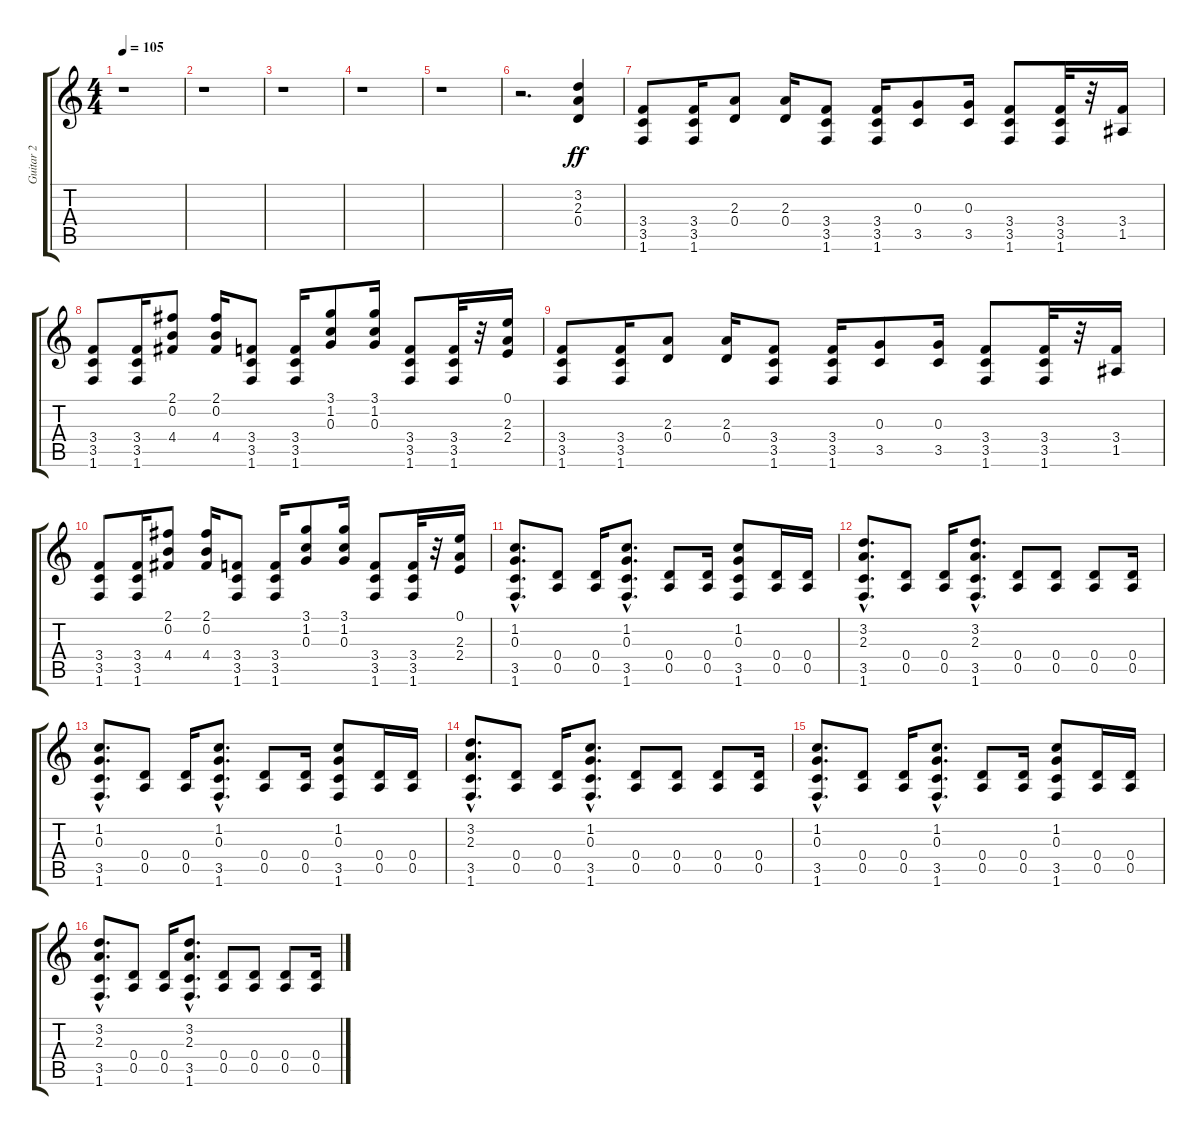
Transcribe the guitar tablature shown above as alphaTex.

\track ("Guitar 2" "Guitar 2") {instrument distortionguitar}
\staff {score tabs}
\tuning (E4 B3 G3 D3 A2 E2) {hide}
\ts (4 4)
\tempo 105
\clef g2
\ks c
r.1{dy ff instrument distortionguitar} |
r.1 |
r.1 |
r.1 |
r.1 |
r.2{d} (3.2 2.3 0.4).4 |
(3.4 3.5 1.6).8 (3.4 3.5 1.6).16 (2.3 0.4).8 (2.3 0.4).16 (3.4 3.5 1.6).8 (3.4 3.5 1.6).16 (0.3 3.5).8 (0.3 3.5).16 (3.4 3.5 1.6).8 (3.4 3.5 1.6).32 r.32 (3.4 1.5).16 |
(3.4 3.5 1.6).8 (3.4 3.5 1.6).16 (2.1 0.2 4.4).8 (2.1 0.2 4.4).16 (3.4 3.5 1.6).8 (3.4 3.5 1.6).16 (3.1 1.2 0.3).8 (3.1 1.2 0.3).16 (3.4 3.5 1.6).8 (3.4 3.5 1.6).32 r.32 (0.1 2.3 2.4).16 |
(3.4 3.5 1.6).8 (3.4 3.5 1.6).16 (2.3 0.4).8 (2.3 0.4).16 (3.4 3.5 1.6).8 (3.4 3.5 1.6).16 (0.3 3.5).8 (0.3 3.5).16 (3.4 3.5 1.6).8 (3.4 3.5 1.6).32 r.32 (3.4 1.5).16 |
(3.4 3.5 1.6).8 (3.4 3.5 1.6).16 (2.1 0.2 4.4).8 (2.1 0.2 4.4).16 (3.4 3.5 1.6).8 (3.4 3.5 1.6).16 (3.1 1.2 0.3).8 (3.1 1.2 0.3).16 (3.4 3.5 1.6).8 (3.4 3.5 1.6).32 r.32 (0.1 2.3 2.4).16 |
(1.2{hac} 0.3{hac} 3.5{hac} 1.6{hac}).8{d} (0.4 0.5).8 (0.4 0.5).16 (1.2{hac} 0.3{hac} 3.5{hac} 1.6{hac}).8{d} (0.4 0.5).8 (0.4 0.5).16 (1.2 0.3 3.5 1.6).8 (0.4 0.5).16 (0.4 0.5).16 |
(3.2{hac} 2.3{hac} 3.5{hac} 1.6{hac}).8{d} (0.4 0.5).8 (0.4 0.5).16 (3.2{hac} 2.3{hac} 3.5{hac} 1.6{hac}).8{d} (0.4 0.5).8 (0.4 0.5).8 (0.4 0.5).8 (0.4 0.5).16 |
(1.2{hac} 0.3{hac} 3.5{hac} 1.6{hac}).8{d} (0.4 0.5).8 (0.4 0.5).16 (1.2{hac} 0.3{hac} 3.5{hac} 1.6{hac}).8{d} (0.4 0.5).8 (0.4 0.5).16 (1.2 0.3 3.5 1.6).8 (0.4 0.5).16 (0.4 0.5).16 |
(3.2{hac} 2.3{hac} 3.5{hac} 1.6{hac}).8{d} (0.4 0.5).8 (0.4 0.5).16 (1.2{hac} 0.3{hac} 3.5{hac} 1.6{hac}).8{d} (0.4 0.5).8 (0.4 0.5).8 (0.4 0.5).8 (0.4 0.5).16 |
(1.2{hac} 0.3{hac} 3.5{hac} 1.6{hac}).8{d} (0.4 0.5).8 (0.4 0.5).16 (1.2{hac} 0.3{hac} 3.5{hac} 1.6{hac}).8{d} (0.4 0.5).8 (0.4 0.5).16 (1.2 0.3 3.5 1.6).8 (0.4 0.5).16 (0.4 0.5).16 |
(3.2{hac} 2.3{hac} 3.5{hac} 1.6{hac}).8{d} (0.4 0.5).8 (0.4 0.5).16 (3.2{hac} 2.3{hac} 3.5{hac} 1.6{hac}).8{d} (0.4 0.5).8 (0.4 0.5).8 (0.4 0.5).8 (0.4 0.5).16
